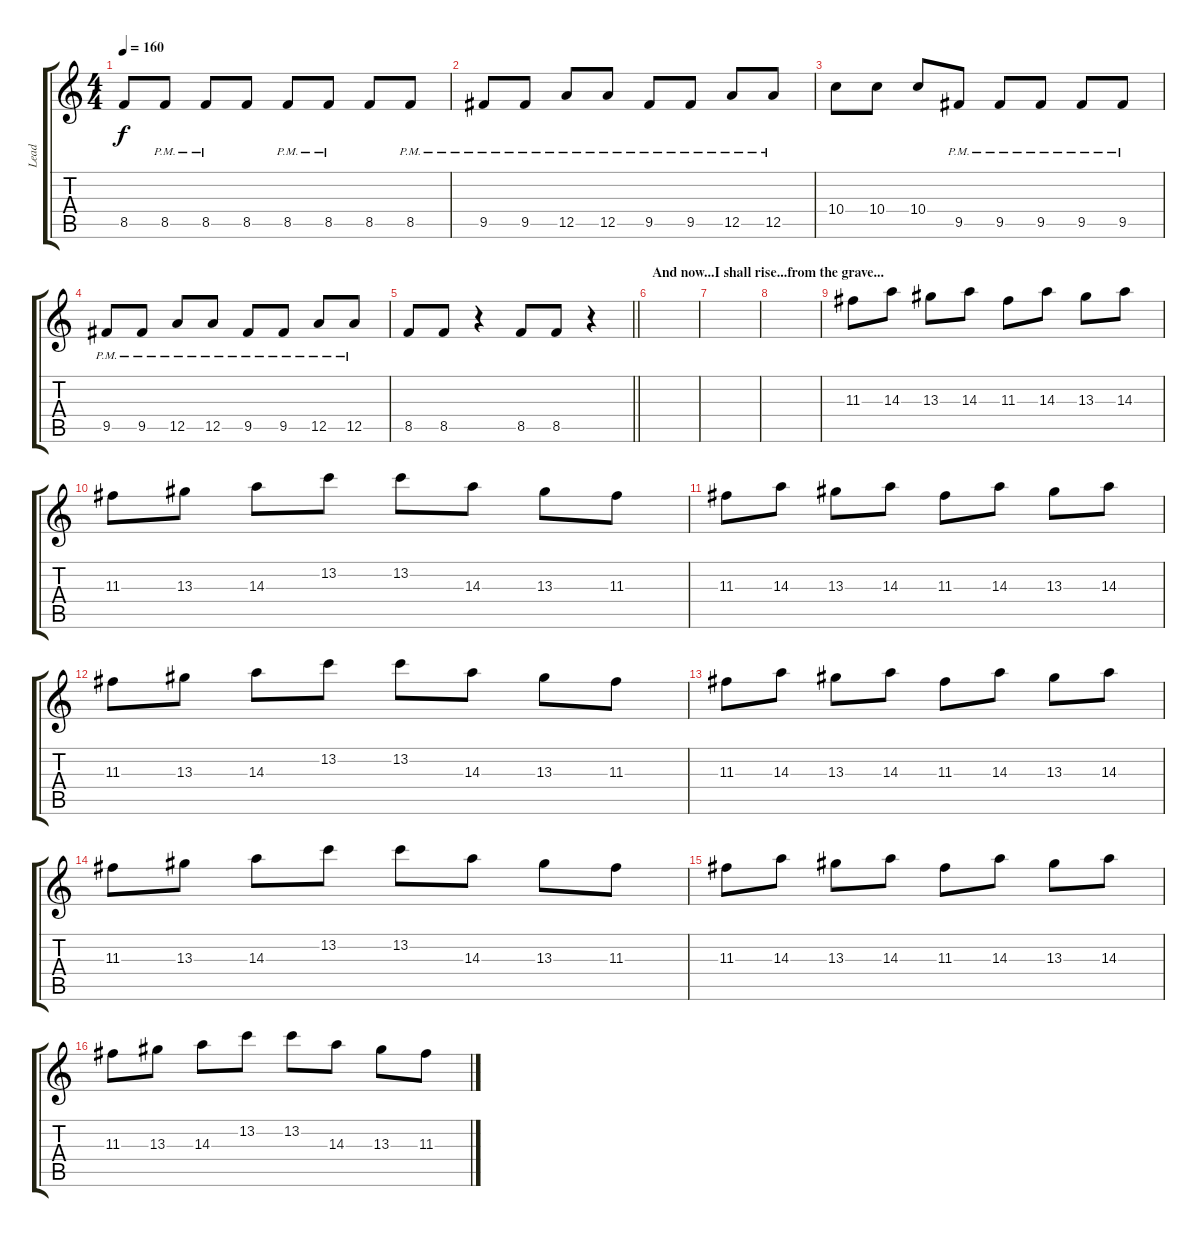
\track ("Lead" "Lead") {instrument distortionguitar}
\staff {score tabs}
\tuning (E4 B3 G3 D3 A2 E2) {hide}
\ts (4 4)
\tempo 160
\clef g2
\ks c
8.5.8{dy f} 8.5{pm}.8 8.5{pm}.8 8.5.8 8.5{pm}.8 8.5{pm}.8 8.5.8 8.5{pm}.8 |
9.5{pm}.8 9.5{pm}.8 12.5{pm}.8 12.5{pm}.8 9.5{pm}.8 9.5{pm}.8 12.5{pm}.8 12.5{pm}.8 |
10.4.8 10.4.8 10.4.8 9.5{pm}.8 9.5{pm}.8 9.5{pm}.8 9.5{pm}.8 9.5{pm}.8 |
9.5{pm}.8 9.5{pm}.8 12.5{pm}.8 12.5{pm}.8 9.5{pm}.8 9.5{pm}.8 12.5{pm}.8 12.5{pm}.8 |
\barLineRight lightlight
8.5.8 8.5.8 r.4 8.5.8 8.5.8 r.4 |
\section ("" "And now...I shall rise...from the grave...")
|
|
|
11.3.8 14.3.8 13.3.8 14.3.8 11.3.8 14.3.8 13.3.8 14.3.8 |
11.3.8 13.3.8 14.3.8 13.2.8 13.2.8 14.3.8 13.3.8 11.3.8 |
11.3.8 14.3.8 13.3.8 14.3.8 11.3.8 14.3.8 13.3.8 14.3.8 |
11.3.8 13.3.8 14.3.8 13.2.8 13.2.8 14.3.8 13.3.8 11.3.8 |
11.3.8 14.3.8 13.3.8 14.3.8 11.3.8 14.3.8 13.3.8 14.3.8 |
11.3.8 13.3.8 14.3.8 13.2.8 13.2.8 14.3.8 13.3.8 11.3.8 |
11.3.8 14.3.8 13.3.8 14.3.8 11.3.8 14.3.8 13.3.8 14.3.8 |
11.3.8 13.3.8 14.3.8 13.2.8 13.2.8 14.3.8 13.3.8 11.3.8
